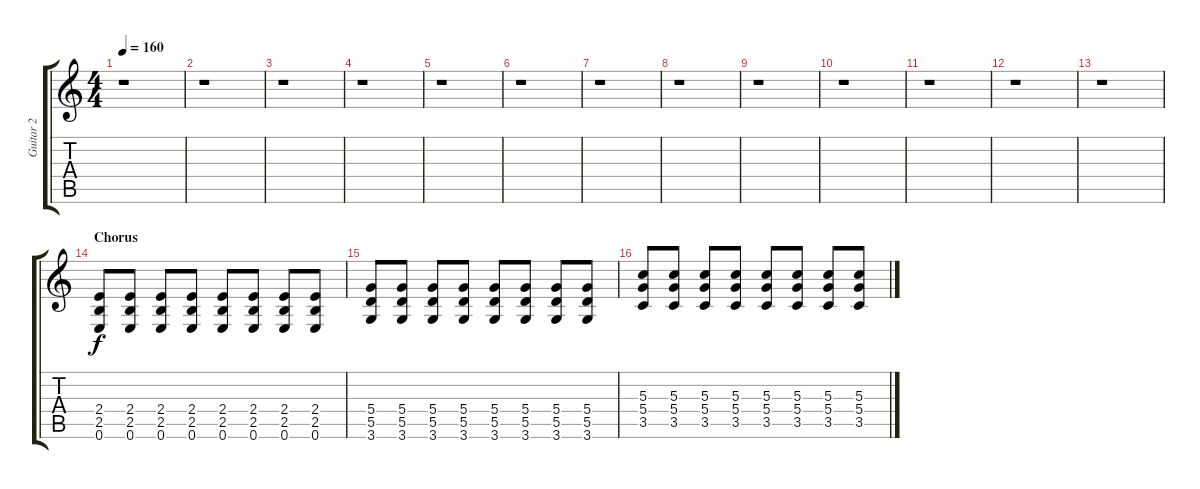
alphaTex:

\track ("Guitar 2" "Guitar 2") {instrument overdrivenguitar}
\staff {score tabs}
\tuning (E4 B3 G3 D3 A2 E2) {hide}
\ts (4 4)
\tempo 160
\clef g2
\ks c
r.1{dy f} |
r.1 |
r.1 |
r.1 |
r.1 |
r.1 |
r.1 |
r.1 |
r.1 |
r.1 |
r.1 |
r.1 |
r.1 |
\section ("" "Chorus")
(2.4 2.5 0.6).8 (2.4 2.5 0.6).8 (2.4 2.5 0.6).8 (2.4 2.5 0.6).8 (2.4 2.5 0.6).8 (2.4 2.5 0.6).8 (2.4 2.5 0.6).8 (2.4 2.5 0.6).8 |
(5.4 5.5 3.6).8 (5.4 5.5 3.6).8 (5.4 5.5 3.6).8 (5.4 5.5 3.6).8 (5.4 5.5 3.6).8 (5.4 5.5 3.6).8 (5.4 5.5 3.6).8 (5.4 5.5 3.6).8 |
(5.3 5.4 3.5).8 (5.3 5.4 3.5).8 (5.3 5.4 3.5).8 (5.3 5.4 3.5).8 (5.3 5.4 3.5).8 (5.3 5.4 3.5).8 (5.3 5.4 3.5).8 (5.3 5.4 3.5).8
